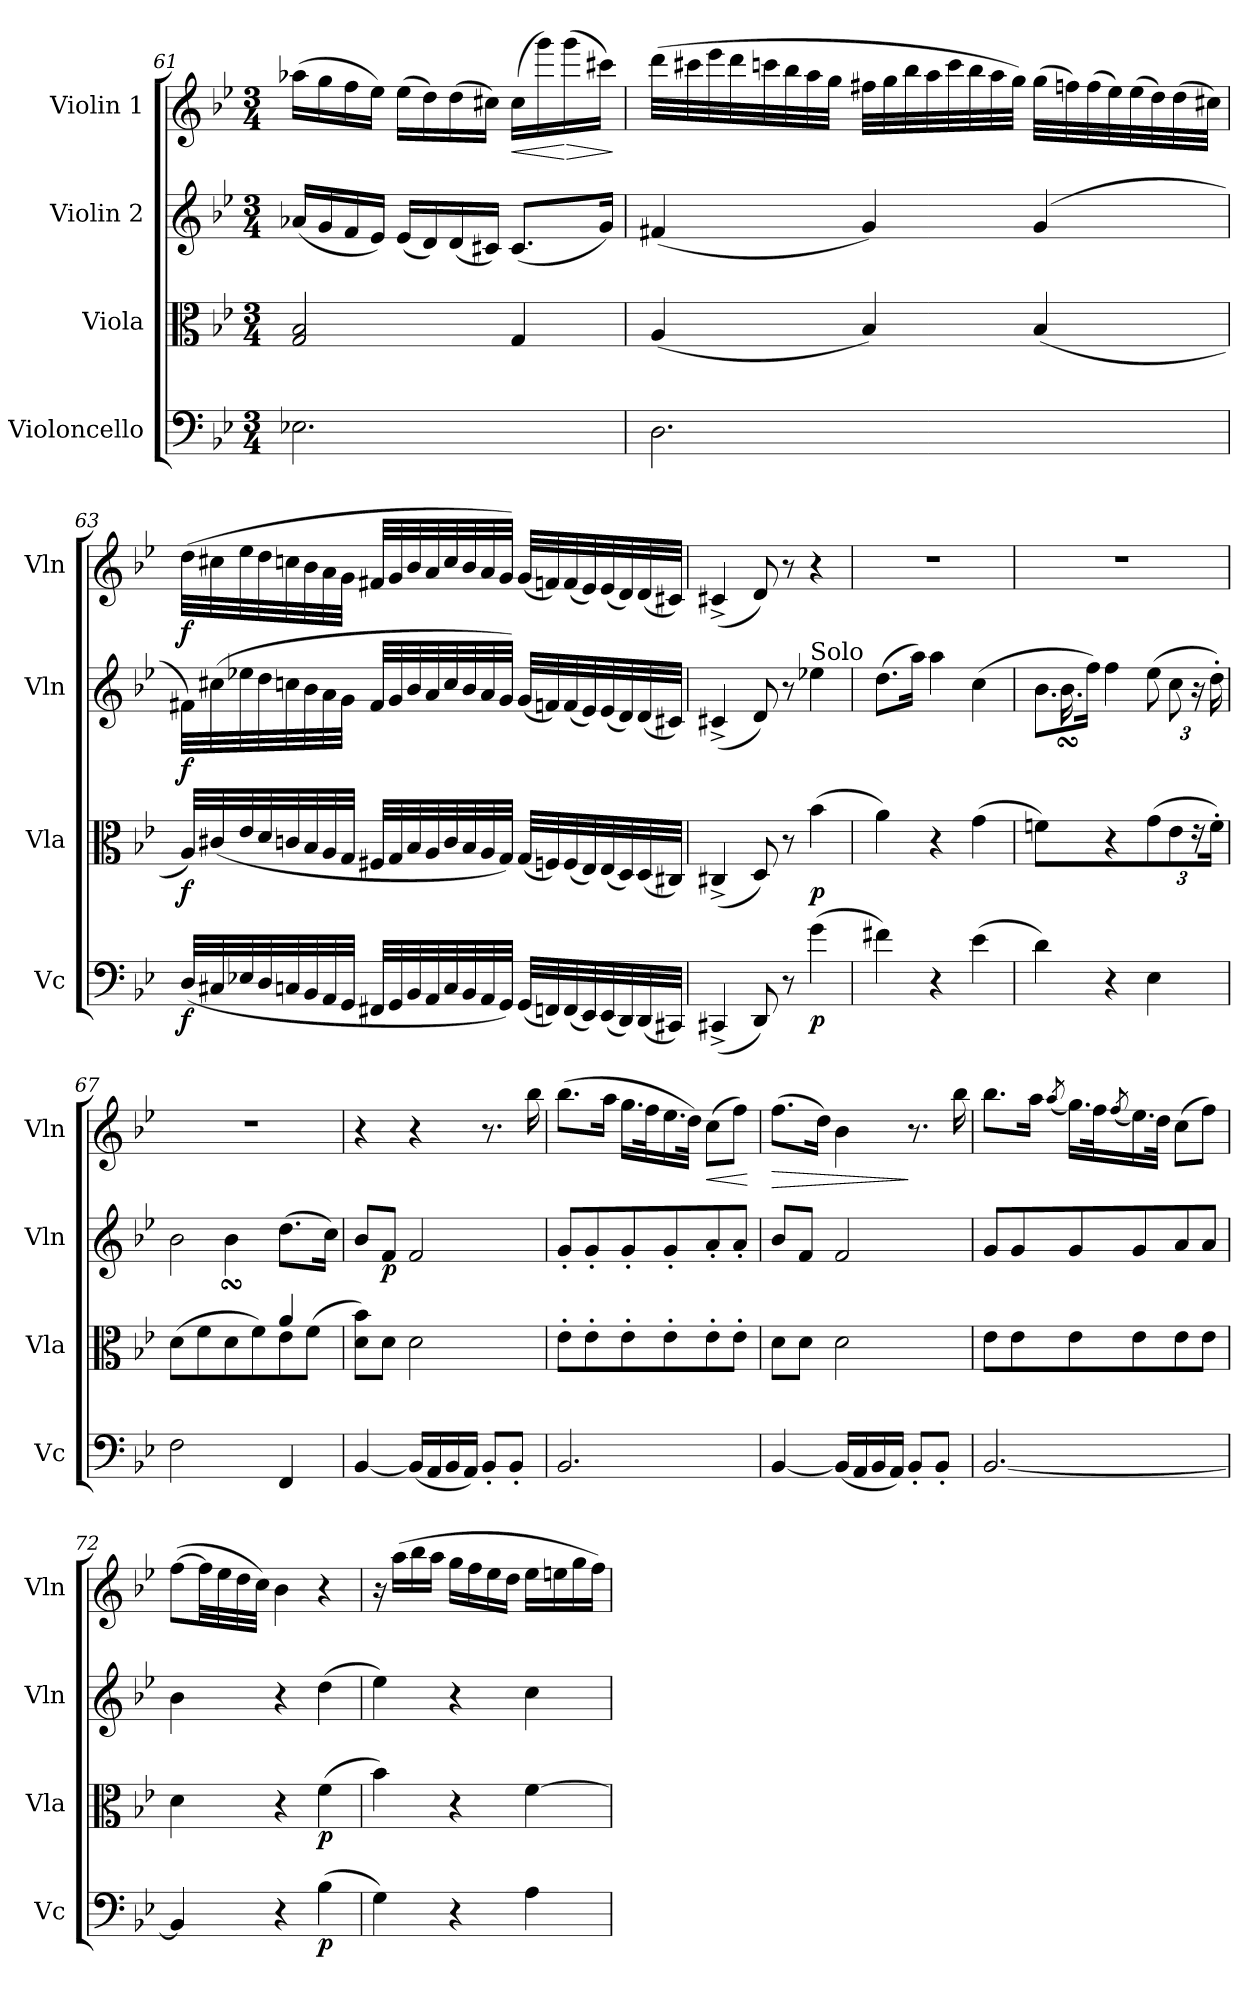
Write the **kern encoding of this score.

**kern	**dynam	**kern	**dynam	**kern	**dynam	**kern	**dynam
*part4	*part4	*part3	*part3	*part2	*part2	*part1	*part1
*staff4	*staff4	*staff3	*staff3	*staff2	*staff2	*staff1	*staff1
*I"Violoncello	*	*I"Viola	*	*I"Violin 2	*	*I"Violin 1	*
*I'Vc	*	*I'Vla	*	*I'Vln	*	*I'Vln	*
*clefF4	*	*clefC3	*	*clefG2	*	*clefG2	*
*k[b-e-]	*	*k[b-e-]	*	*k[b-e-]	*	*k[b-e-]	*
*M3/4	*	*M3/4	*	*M3/4	*	*M3/4	*
=61	=61	=61	=61	=61	=61	=61	=61
2.E-X\	.	2G/ 2B-/	.	(<16a-X/LL	.	(>16aa-X\LL	.
.	.	.	.	16g/	.	16gg\	.
.	.	.	.	16f/	.	16ff\	.
.	.	.	.	16e-/JJ)	.	16ee-\JJ)	.
.	.	.	.	(<16e-/LL	.	(>16ee-\LL	.
.	.	.	.	16d/)	.	16dd\)	.
.	.	.	.	(<16d/	.	(>16dd\	.
.	.	.	.	16c#X/JJ)	.	16cc#X\JJ)	.
!	!	!	!	!	!	!	!LO:HP:b
.	.	4G/	.	(<8.c#/L	.	(>16cc#\LL	<
.	.	.	.	.	.	16ggg\)	.
!	!	!	!	!	!	!	!LO:HP:n=1:b
.	.	.	.	.	.	(>16ggg\	[ >
.	.	.	.	16g/Jk)	.	16ccc#X\JJ)	.
.	.	.	.	.	.	.	]
!!LO:LB:g=z
=62	=62	=62	=62	=62	=62	=62	=62
2.D\	.	(<4A/	.	(<4f#X/	.	(>32ddd\LLL	.
.	.	.	.	.	.	32ccc#X\	.
.	.	.	.	.	.	32eee-\	.
.	.	.	.	.	.	32ddd\	.
.	.	.	.	.	.	32cccn\	.
.	.	.	.	.	.	32bb-\	.
.	.	.	.	.	.	32aa\	.
.	.	.	.	.	.	32gg\JJJ	.
.	.	4B-/)	.	4g/)	.	32ff#X\LLL	.
.	.	.	.	.	.	32gg\	.
.	.	.	.	.	.	32bb-\	.
.	.	.	.	.	.	32aa\	.
.	.	.	.	.	.	32ccc\	.
.	.	.	.	.	.	32bb-\	.
.	.	.	.	.	.	32aa\	.
.	.	.	.	.	.	32gg\JJJ)	.
.	.	(4B-/	.	(4g/	.	(>32gg\LLL	.
.	.	.	.	.	.	32ffn\)	.
.	.	.	.	.	.	(>32ff\	.
.	.	.	.	.	.	32ee-\)	.
.	.	.	.	.	.	(>32ee-\	.
.	.	.	.	.	.	32dd\)	.
.	.	.	.	.	.	(>32dd\	.
.	.	.	.	.	.	32cc#X\JJJ)	.
!!LO:LB:g=z
=63	=63	=63	=63	=63	=63	=63	=63
!	!LO:DY:b	!	!LO:DY:b	!	!LO:DY:b	!	!LO:DY:b
(<32D/LLL	f	32A/LLL)	f	32f#X\LLL)	f	(>32dd\LLL	f
32C#X/	.	(<32c#X/	.	(32cc#X\	.	32cc#X\	.
32E-X/	.	32e-/	.	32ee-X\	.	32ee-\	.
32D/	.	32d/	.	32dd\	.	32dd\	.
32Cn/	.	32cn/	.	32ccn\	.	32ccn\	.
32BB-/	.	32B-/	.	32b-\	.	32b-\	.
32AA/	.	32A/	.	32a\	.	32a\	.
32GG/JJJ	.	32G/JJJ	.	32g\JJJ	.	32g\JJJ	.
32FF#X/LLL	.	32F#X/LLL	.	32f#/LLL	.	32f#X/LLL	.
32GG/	.	32G/	.	32g/	.	32g/	.
32BB-/	.	32B-/	.	32b-/	.	32b-/	.
32AA/	.	32A/	.	32a/	.	32a/	.
32C/	.	32c/	.	32cc/	.	32cc/	.
32BB-/	.	32B-/	.	32b-/	.	32b-/	.
32AA/	.	32A/	.	32a/	.	32a/	.
32GG/JJJ)	.	32G/JJJ)	.	32g/JJJ)	.	32g/JJJ)	.
(<32GG/LLL	.	(<32G/LLL	.	(<32g/LLL	.	(<32g/LLL	.
32FFn/)	.	32Fn/)	.	32fn/)	.	32fn/)	.
(<32FF/	.	(<32F/	.	(<32f/	.	(<32f/	.
32EE-/)	.	32E-/)	.	32e-/)	.	32e-/)	.
(<32EE-/	.	(<32E-/	.	(<32e-/	.	(<32e-/	.
32DD/)	.	32D/)	.	32d/)	.	32d/)	.
(<32DD/	.	(<32D/	.	(<32d/	.	(<32d/	.
32CC#X/JJJ)	.	32C#X/JJJ)	.	32c#X/JJJ)	.	32c#X/JJJ)	.
=64	=64	=64	=64	=64	=64	=64	=64
(<4CC#X^/	.	(<4C#X^/	.	(<4c#X^/	.	(<4c#X^/	.
8DD/)	.	8D/)	.	8d/)	.	8d/)	.
8r	.	8r	.	8r	.	8r	.
!	!	!	!	!LO:TX:a:t=Solo	!	!	!
!	!LO:DY:b	!	!LO:DY:b	!	!LO:DY:b	!	!
!	!	!	!	!	!LO:DY:n=1:b	!	!
(>4g\	p	(>4b-\	p	4ee-X\	p other-dynamics	4r	.
=65	=65	=65	=65	=65	=65	=65	=65
4f#X\)	.	4a\)	.	(>8.dd\L	.	2.r	.
.	.	.	.	16aa\Jk)	.	.	.
4r	.	4r	.	4aa\	.	.	.
(4e-\	.	(4g\	.	(4cc\	.	.	.
!!LO:PB:g=z
=66	=66	=66	=66	=66	=66	=66	=66
*	*	*	*	*^	*	*	*
4d\)	.	4fn\)	.	8.b-\L	16.ryy	.	2.r	.
.	.	.	.	.	16.b-sSSs	.	.	.
.	.	.	.	16ff\Jk)	2ryy	.	.	.
4r	.	4r	.	4ff\	.	.	.	.
*	*	*Xbrackettup	*	*Xbrackettup	*	*	*	*
4E-\	.	(12g\L	.	(12ee-\L	.	.	.	.
.	.	12e-\	.	12cc\	.	.	.	.
.	.	24r	.	24r	.	.	.	.
.	.	.	.	.	16ryy	.	.	.
.	.	24f'\JJ)	.	24dd'\JL)	.	.	.	.
=67	=67	=67	=67	=67	=67	=67	=67	=67
*	*	*^	*	*	*	*	*	*
2F\	.	(8d\L	2ryy	.	2b-\	4ryy	.	2.r	.
.	.	8f\	.	.	.	.	.	.	.
.	.	8d\	.	.	.	4b-sSSs	.	.	.
.	.	8f\)	.	.	.	.	.	.	.
4FF/	.	8e-\	4a/	.	(>8.dd\L	4ryy	.	.	.
.	.	(>8f\J	.	.	.	.	.	.	.
.	.	.	.	.	16cc\Jk)	.	.	.	.
*	*	*v	*v	*	*	*	*	*	*
*	*	*	*	*v	*v	*	*	*
!!LO:LB:g=z
=68	=68	=68	=68	=68	=68	=68	=68
[<4BB-/	.	8d\ 8b-\L)	.	8b-/L	.	4r	.
!	!	!	!	!	!LO:DY:b	!	!
.	.	8d\J	.	8f/J	p	.	.
(<16BB-/LL]	.	2d\	.	2f/	.	4r	.
16AA/	.	.	.	.	.	.	.
16BB-/	.	.	.	.	.	.	.
16AA/JJ)	.	.	.	.	.	.	.
8BB-'/L	.	.	.	.	.	8.r	.
8BB-'/J	.	.	.	.	.	.	.
!	!	!	!	!	!	!	!LO:DY:b
!	!	!	!	!	!	!	!LO:DY:n=1:b
.	.	.	.	.	.	16bb-\	p other-dynamics
=69	=69	=69	=69	=69	=69	=69	=69
2.BB-/	.	8e-'\L	.	8g'/L	.	(>8.bb-\L	.
.	.	8e-'\	.	8g'/	.	.	.
.	.	.	.	.	.	16aa\Jk	.
.	.	8e-'\	.	8g'/	.	16.gg\LL	.
.	.	.	.	.	.	32ff\K	.
.	.	8e-'\	.	8g'/	.	16.ee-\	.
.	.	.	.	.	.	32dd\JJk)	.
!	!	!	!	!	!	!	!LO:HP:b
.	.	8e-'\	.	8a'/	.	(>8cc\L	<
.	.	8e-'\J	.	8a'/J	.	8ff\J)	.
.	.	.	.	.	.	.	[
=70	=70	=70	=70	=70	=70	=70	=70
!	!	!	!	!	!	!	!LO:HP:b
[<4BB-/	.	8d\L	.	8b-/L	.	(>8.ff\L	>
.	.	8d\J	.	8f/J	.	.	.
.	.	.	.	.	.	16dd\Jk)	.
(<16BB-/LL]	.	2d\	.	2f/	.	4b-\	.
16AA/	.	.	.	.	.	.	.
16BB-/	.	.	.	.	.	.	.
16AA/JJ)	.	.	.	.	.	.	.
8BB-'/L	.	.	.	.	.	8.r	]
8BB-'/J	.	.	.	.	.	.	.
.	.	.	.	.	.	16bb-\	.
=71	=71	=71	=71	=71	=71	=71	=71
[<2.BB-/	.	8e-\L	.	8g/L	.	8.bb-\L	.
.	.	8e-\	.	8g/	.	.	.
.	.	.	.	.	.	16aa\Jk	.
.	.	.	.	.	.	(8qaa/	.
.	.	8e-\	.	8g/	.	16.gg\LL)	.
.	.	.	.	.	.	32ff\K	.
.	.	.	.	.	.	(8qff/	.
.	.	8e-\	.	8g/	.	16.ee-\)	.
.	.	.	.	.	.	32dd\JJk	.
.	.	8e-\	.	8a/	.	(>8cc\L	.
.	.	8e-\J	.	8a/J	.	8ff\J)	.
!!LO:LB:g=z
=72	=72	=72	=72	=72	=72	=72	=72
4BB-/]	.	4d\	.	4b-\	.	(>[>8ff\L	.
.	.	.	.	.	.	32ff\LL]	.
.	.	.	.	.	.	32ee-\	.
.	.	.	.	.	.	32dd\	.
.	.	.	.	.	.	32cc\JJJ)	.
4r	.	4r	.	4r	.	4b-\	.
!	!LO:DY:b	!	!LO:DY:b	!	!	!	!
(>4B-\	p	(>4f\	p	(>4dd\	.	4r	.
=73	=73	=73	=73	=73	=73	=73	=73
4G\)	.	4b-\)	.	4ee-\)	.	16r	.
.	.	.	.	.	.	(>16aa\LL	.
.	.	.	.	.	.	16bb-\	.
.	.	.	.	.	.	16aa\JJ	.
4r	.	4r	.	4r	.	16gg\LL	.
.	.	.	.	.	.	16ff\	.
.	.	.	.	.	.	16ee-\	.
.	.	.	.	.	.	16dd\JJ	.
4A\	.	[>4f\	.	4cc\	.	16ee-\LL	.
.	.	.	.	.	.	16een\	.
.	.	.	.	.	.	16gg\	.
.	.	.	.	.	.	16ff\JJ)	.
=	=	=	=	=	=	=	=
*-	*-	*-	*-	*-	*-	*-	*-
